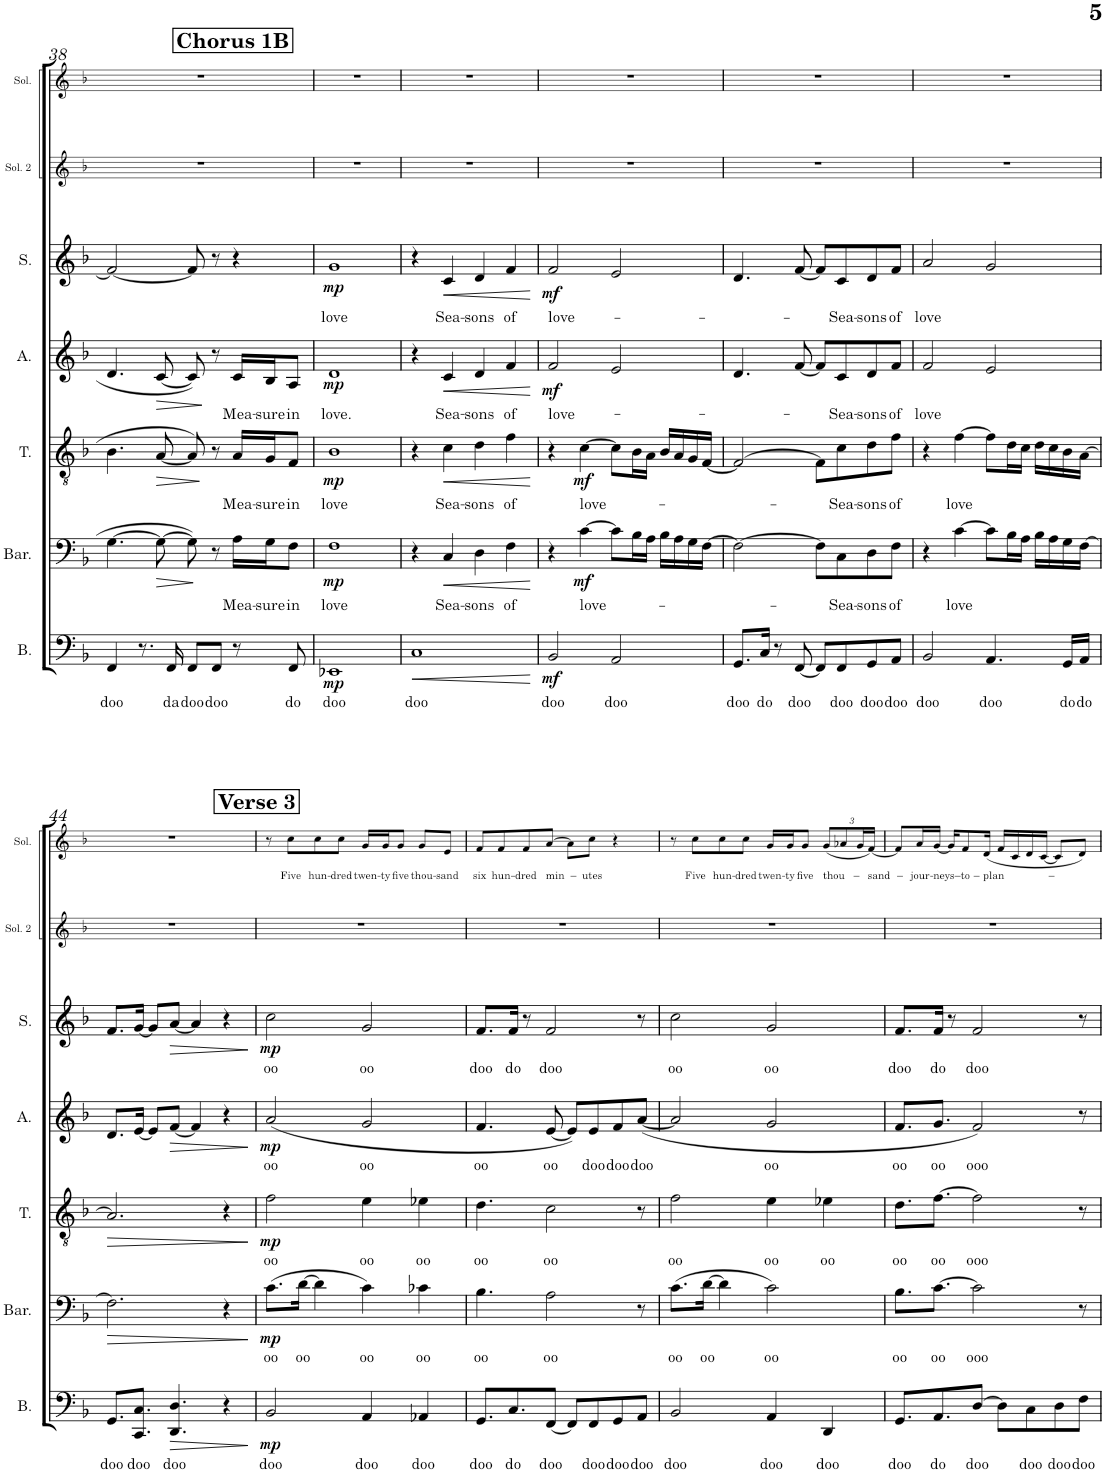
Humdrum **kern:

**kern	**text	**dynam	**kern	**text	**dynam	**kern	**text	**dynam	**kern	**text	**dynam	**kern	**text	**dynam	**kern	**kern	**text
*part7	*part7	*part7	*part6	*part6	*part6	*part5	*part5	*part5	*part4	*part4	*part4	*part3	*part3	*part3	*part2	*part1	*part1
*staff7	*staff7	*staff7	*staff6	*staff6	*staff6	*staff5	*staff5	*staff5	*staff4	*staff4	*staff4	*staff3	*staff3	*staff3	*staff2	*staff1	*staff1
*I"Bass	*	*	*I"Baritone	*	*	*I"Tenor	*	*	*I"Alto	*	*	*I"Soprano	*	*	*I"Solo 2	*I"Solo	*
*I'B.	*	*	*I'Bar.	*	*	*I'T.	*	*	*I'A.	*	*	*I'S.	*	*	*I'Sol. 2	*I'Sol.	*
!!LO:PB:g=z
*clefF4	*	*	*clefF4	*	*	*clefGv2	*	*	*clefG2	*	*	*clefG2	*	*	*clefG2	*clefG2	*
*k[b-]	*	*	*k[b-]	*	*	*k[b-]	*	*	*k[b-]	*	*	*k[b-]	*	*	*k[b-]	*k[b-]	*
*M4/4	*	*	*M4/4	*	*	*M4/4	*	*	*M4/4	*	*	*M4/4	*	*	*M4/4	*M4/4	*
!!LO:REH:place=s1:a:B:cj:fs=14:t=Chorus 1B:qo=3
=38	=38	=38	=38	=38	=38	=38	=38	=38	=38	=38	=38	=38	=38	=38	=38	=38	=38
!	!LO:LY:b	!	!	!	!	!	!	!	!	!	!	!	!	!	!	!	!
4FF/	doo	.	[4.G\	.	.	4.B-\	.	.	4.d/	.	.	2f/_	.	.	1r	1r	.
8.r	.	.	.	.	.	.	.	.	.	.	.	.	.	.	.	.	.
!	!	!	!	!	!LO:HP:b	!	!	!LO:HP:b	!	!	!LO:HP:b	!	!	!	!	!	!
.	.	.	8G\_	.	>	[8A/	.	>	[8c/	.	>	.	.	.	.	.	.
!	!LO:LY:b	!	!	!	!	!	!	!	!	!	!	!	!	!	!	!	!
16FF/	da	.	.	.	.	.	.	.	.	.	.	.	.	.	.	.	.
!	!LO:LY:b	!	!	!	!	!	!	!	!	!	!	!	!	!	!	!	!
8FF/L	doo	.	8G\]	.	.	8A/]	.	.	8c/]	.	.	8f/]	.	.	.	.	.
!	!LO:LY:b	!	!	!	!	!	!	!	!	!	!	!	!	!	!	!	!
8FF/J	doo	.	8r	.	]	8r	.	]	8r	.	]	8r	.	.	.	.	.
!	!	!	!	!LO:LY:b	!	!	!LO:LY:b	!	!	!LO:LY:b	!	!	!	!	!	!	!
8r	.	.	16A\LL	Mea-	.	16A/LL	Mea-	.	16c/LL	-Mea-	.	4r	.	.	.	.	.
!	!	!	!	!LO:LY:b	!	!	!LO:LY:b	!	!	!LO:LY:b	!	!	!	!	!	!	!
.	.	.	16G\J	-sure	.	16G/J	-sure	.	16B-/J	-sure	.	.	.	.	.	.	.
!	!LO:LY:b	!	!	!LO:LY:b	!	!	!LO:LY:b	!	!	!LO:LY:b	!	!	!	!	!	!	!
8FF/	do	.	8F\J	in	.	8F/J	in	.	8A/J	in	.	.	.	.	.	.	.
=39	=39	=39	=39	=39	=39	=39	=39	=39	=39	=39	=39	=39	=39	=39	=39	=39	=39
!	!LO:LY:b	!LO:DY:b	!	!LO:LY:b	!LO:DY:b	!	!LO:LY:b	!LO:DY:b	!	!LO:LY:b	!LO:DY:b	!	!LO:LY:b	!LO:DY:b	!	!	!
1EE-X	doo	mp	1F	love	mp	1B-	love	mp	1d	love.	mp	1g	love	mp	1r	1r	.
=40	=40	=40	=40	=40	=40	=40	=40	=40	=40	=40	=40	=40	=40	=40	=40	=40	=40
!	!LO:LY:b	!LO:HP:b	!	!	!	!	!	!	!	!	!	!	!	!	!	!	!
1C	doo	<	4r	.	.	4r	.	.	4r	.	.	4r	.	.	1r	1r	.
!	!	!	!	!LO:LY:b	!LO:HP:b	!	!LO:LY:b	!LO:HP:b	!	!LO:LY:b	!LO:HP:b	!	!LO:LY:b	!LO:HP:b	!	!	!
.	.	.	4C/	Sea-	<	4c\	Sea-	<	4c/	Sea-	<	4c/	Sea-	<	.	.	.
!	!	!	!	!LO:LY:b	!	!	!LO:LY:b	!	!	!LO:LY:b	!	!	!LO:LY:b	!	!	!	!
.	.	.	4D\	-sons	.	4d\	-sons	.	4d/	-sons	.	4d/	-sons	.	.	.	.
!	!	!	!	!LO:LY:b	!	!	!LO:LY:b	!	!	!LO:LY:b	!	!	!LO:LY:b	!	!	!	!
.	.	.	4F\	of	.	4f\	of	.	4f/	of	.	4f/	of	.	.	.	.
.	.	[	.	.	[	.	.	[	.	.	[	.	.	[	.	.	.
=41	=41	=41	=41	=41	=41	=41	=41	=41	=41	=41	=41	=41	=41	=41	=41	=41	=41
!	!LO:LY:b	!LO:DY:b	!	!	!	!	!	!	!	!LO:LY:b	!LO:DY:b	!	!LO:LY:b	!LO:DY:b	!	!	!
2BB-/	doo	mf	4r	.	.	4r	.	.	2f/	love-	mf	2f/	love-	mf	1r	1r	.
!	!	!	!	!LO:LY:b	!LO:DY:b	!	!LO:LY:b	!LO:DY:b	!	!	!	!	!	!	!	!	!
.	.	.	[4c\	love-	mf	[4c\	love-	mf	.	.	.	.	.	.	.	.	.
!	!LO:LY:b	!	!	!	!	!	!	!	!	!	!	!	!	!	!	!	!
2AA/	doo	.	8c\L]	.	.	8c\L]	.	.	2e/	.	.	2e/	.	.	.	.	.
.	.	.	16B-\L	.	.	16B-\L	.	.	.	.	.	.	.	.	.	.	.
.	.	.	16A\JJ	.	.	16A\JJ	.	.	.	.	.	.	.	.	.	.	.
.	.	.	16B-\LL	.	.	16B-/LL	.	.	.	.	.	.	.	.	.	.	.
.	.	.	16A\	.	.	16A/	.	.	.	.	.	.	.	.	.	.	.
.	.	.	16G\	.	.	16G/	.	.	.	.	.	.	.	.	.	.	.
.	.	.	[16F\JJ	.	.	[16F/JJ	.	.	.	.	.	.	.	.	.	.	.
=42	=42	=42	=42	=42	=42	=42	=42	=42	=42	=42	=42	=42	=42	=42	=42	=42	=42
!	!LO:LY:b	!	!	!	!	!	!	!	!	!	!	!	!	!	!	!	!
8.GG/L	doo	.	2F\_	.	.	2F/_	.	.	4.d/	.	.	4.d/	.	.	1r	1r	.
!	!LO:LY:b	!	!	!	!	!	!	!	!	!	!	!	!	!	!	!	!
16C/Jk	do	.	.	.	.	.	.	.	.	.	.	.	.	.	.	.	.
8r	.	.	.	.	.	.	.	.	.	.	.	.	.	.	.	.	.
!	!LO:LY:b	!	!	!	!	!	!	!	!	!	!	!	!	!	!	!	!
[8FF/	doo	.	.	.	.	.	.	.	[8f/	.	.	[8f/	.	.	.	.	.
8FF/L]	.	.	8F\L]	.	.	8F\L]	.	.	8f/L]	.	.	8f/L]	.	.	.	.	.
!	!LO:LY:b	!	!	!LO:LY:b	!	!	!LO:LY:b	!	!	!LO:LY:b	!	!	!LO:LY:b	!	!	!	!
8FF/	doo	.	8C\	-Sea-	.	8c\	-Sea-	.	8c/	-Sea-	.	8c/	-Sea-	.	.	.	.
!	!LO:LY:b	!	!	!LO:LY:b	!	!	!LO:LY:b	!	!	!LO:LY:b	!	!	!LO:LY:b	!	!	!	!
8GG/	doo	.	8D\	-sons	.	8d\	-sons	.	8d/	-sons	.	8d/	-sons	.	.	.	.
!	!LO:LY:b	!	!	!LO:LY:b	!	!	!LO:LY:b	!	!	!LO:LY:b	!	!	!LO:LY:b	!	!	!	!
8AA/J	doo	.	8F\J	of	.	8f\J	of	.	8f/J	of	.	8f/J	of	.	.	.	.
=43	=43	=43	=43	=43	=43	=43	=43	=43	=43	=43	=43	=43	=43	=43	=43	=43	=43
!	!LO:LY:b	!	!	!	!	!	!	!	!	!LO:LY:b	!	!	!LO:LY:b	!	!	!	!
2BB-/	doo	.	4r	.	.	4r	.	.	2f/	love	.	2a/	love	.	1r	1r	.
!	!	!	!	!LO:LY:b	!	!	!LO:LY:b	!	!	!	!	!	!	!	!	!	!
.	.	.	[4c\	love	.	[4f\	love	.	.	.	.	.	.	.	.	.	.
!	!LO:LY:b	!	!	!	!	!	!	!	!	!	!	!	!	!	!	!	!
4.AA/	doo	.	8c\L]	.	.	8f\L]	.	.	2e/	.	.	2g/	.	.	.	.	.
.	.	.	16B-\L	.	.	16d\L	.	.	.	.	.	.	.	.	.	.	.
.	.	.	16A\JJ	.	.	16c\JJ	.	.	.	.	.	.	.	.	.	.	.
.	.	.	16B-\LL	.	.	16d\LL	.	.	.	.	.	.	.	.	.	.	.
.	.	.	16A\	.	.	16c\	.	.	.	.	.	.	.	.	.	.	.
!	!LO:LY:b	!	!	!	!	!	!	!	!	!	!	!	!	!	!	!	!
16GG/LL	do	.	16G\	.	.	16B-\	.	.	.	.	.	.	.	.	.	.	.
!	!LO:LY:b	!	!	!	!	!	!	!	!	!	!	!	!	!	!	!	!
16AA/JJ	do	.	[16F\JJ	.	.	[16A\JJ	.	.	.	.	.	.	.	.	.	.	.
!!LO:LB:g=z
=44	=44	=44	=44	=44	=44	=44	=44	=44	=44	=44	=44	=44	=44	=44	=44	=44	=44
!	!LO:LY:b	!	!	!	!LO:HP:b	!	!	!LO:HP:b	!	!	!	!	!	!	!	!	!
8.GG/L	doo	.	2.F\]	.	>	2.A/]	.	>	8.d/L	.	.	8.f/L	.	.	1r	1r	.
!	!LO:LY:b	!	!	!	!	!	!	!	!	!	!	!	!	!	!	!	!
8.CC/ 8.C/J	doo	.	.	.	.	.	.	.	[16e/Jk	.	.	[16g/Jk	.	.	.	.	.
.	.	.	.	.	.	.	.	.	8e/L]	.	.	8g/L]	.	.	.	.	.
!	!LO:LY:b	!LO:HP:b	!	!	!	!	!	!	!	!	!LO:HP:b	!	!	!LO:HP:b	!	!	!
4.DD/ 4.D/	doo	>	.	.	.	.	.	.	[8f/J	.	>	[8a/J	.	>	.	.	.
.	.	.	.	.	.	.	.	.	4f/]	.	.	4a/]	.	.	.	.	.
4r	.	.	4r	.	.	4r	.	.	4r	.	.	4r	.	.	.	.	.
.	.	]	.	.	]	.	.	]	.	.	]	.	.	]	.	.	.
!!LO:REH:place=s1:a:B:cj:fs=14:t=Verse 3
=45	=45	=45	=45	=45	=45	=45	=45	=45	=45	=45	=45	=45	=45	=45	=45	=45	=45
!	!LO:LY:b	!LO:DY:b	!	!LO:LY:b	!LO:DY:b	!	!LO:LY:b	!LO:DY:b	!	!LO:LY:b	!LO:DY:b	!	!LO:LY:b	!LO:DY:b	!	!	!
2BB-/	doo	mp	(8.c\L	oo	mp	2f\	oo	mp	(2a/	oo	mp	2cc\	oo	mp	1r	8r	.
!	!	!	!	!	!	!	!	!	!	!	!	!	!	!	!	!	!LO:LY:b
.	.	.	.	.	.	.	.	.	.	.	.	.	.	.	.	8cc\L	Five
!	!	!	!	!LO:LY:b	!	!	!	!	!	!	!	!	!	!	!	!	!
.	.	.	[16d\Jk	oo	.	.	.	.	.	.	.	.	.	.	.	.	.
!	!	!	!	!	!	!	!	!	!	!	!	!	!	!	!	!	!LO:LY:b
.	.	.	4d\]	.	.	.	.	.	.	.	.	.	.	.	.	8cc\	hun-
!	!	!	!	!	!	!	!	!	!	!	!	!	!	!	!	!	!LO:LY:b
.	.	.	.	.	.	.	.	.	.	.	.	.	.	.	.	8cc\J	-dred
!	!LO:LY:b	!	!	!LO:LY:b	!	!	!LO:LY:b	!	!	!LO:LY:b	!	!	!LO:LY:b	!	!	!	!LO:LY:b
4AA/	doo	.	4c\)	oo	.	4e\	oo	.	2g/	oo	.	2g/	oo	.	.	16g/LL	twen-
!	!	!	!	!	!	!	!	!	!	!	!	!	!	!	!	!	!LO:LY:b
.	.	.	.	.	.	.	.	.	.	.	.	.	.	.	.	16g/J	-ty
!	!	!	!	!	!	!	!	!	!	!	!	!	!	!	!	!	!LO:LY:b
.	.	.	.	.	.	.	.	.	.	.	.	.	.	.	.	8g/J	five
!	!LO:LY:b	!	!	!LO:LY:b	!	!	!LO:LY:b	!	!	!	!	!	!	!	!	!	!LO:LY:b
4AA-X/	doo	.	4c-X\	oo	.	4e-X\	oo	.	.	.	.	.	.	.	.	8g/L	thou-
!	!	!	!	!	!	!	!	!	!	!	!	!	!	!	!	!	!LO:LY:b
.	.	.	.	.	.	.	.	.	.	.	.	.	.	.	.	8e/J	-sand
=46	=46	=46	=46	=46	=46	=46	=46	=46	=46	=46	=46	=46	=46	=46	=46	=46	=46
!	!LO:LY:b	!	!	!LO:LY:b	!	!	!LO:LY:b	!	!	!LO:LY:b	!	!	!LO:LY:b	!	!	!	!LO:LY:b
8.GG/L	doo	.	4.B-\	oo	.	4.d\	oo	.	4.f/	oo	.	8.f/L	doo	.	1r	8f/L	six
!	!	!	!	!	!	!	!	!	!	!	!	!	!	!	!	!	!LO:LY:b
.	.	.	.	.	.	.	.	.	.	.	.	.	.	.	.	8f/	hun-
!	!LO:LY:b	!	!	!	!	!	!	!	!	!	!	!	!LO:LY:b	!	!	!	!
8.C/	do	.	.	.	.	.	.	.	.	.	.	16f/Jk	do	.	.	.	.
!	!	!	!	!	!	!	!	!	!	!	!	!	!	!	!	!	!LO:LY:b
.	.	.	.	.	.	.	.	.	.	.	.	8r	.	.	.	8f/	-dred
!	!LO:LY:b	!	!	!LO:LY:b	!	!	!LO:LY:b	!	!	!LO:LY:b	!	!	!LO:LY:b	!	!	!	!LO:LY:b
[8FF/J	doo	.	2A\	oo	.	2c\	oo	.	[8e/	oo	.	2f/	doo	.	.	[8a/J	min-
8FF/L]	.	.	.	.	.	.	.	.	8e/L])	.	.	.	.	.	.	8a\L]	.
!	!LO:LY:b	!	!	!	!	!	!	!	!	!LO:LY:b	!	!	!	!	!	!	!LO:LY:b
8FF/	doo	.	.	.	.	.	.	.	8e/	doo	.	.	.	.	.	8cc\J	-utes
!	!LO:LY:b	!	!	!	!	!	!	!	!	!LO:LY:b	!	!	!	!	!	!	!
8GG/	doo	.	.	.	.	.	.	.	8f/	doo	.	.	.	.	.	4r	.
!	!LO:LY:b	!	!	!	!	!	!	!	!	!LO:LY:b	!	!	!	!	!	!	!
8AA/J	doo	.	8r	.	.	8r	.	.	([8a/J	doo	.	8r	.	.	.	.	.
=47	=47	=47	=47	=47	=47	=47	=47	=47	=47	=47	=47	=47	=47	=47	=47	=47	=47
!	!LO:LY:b	!	!	!LO:LY:b	!	!	!LO:LY:b	!	!	!	!	!	!LO:LY:b	!	!	!	!
2BB-/	doo	.	(8.c\L	oo	.	2f\	oo	.	2a/]	.	.	2cc\	oo	.	1r	8r	.
!	!	!	!	!	!	!	!	!	!	!	!	!	!	!	!	!	!LO:LY:b
.	.	.	.	.	.	.	.	.	.	.	.	.	.	.	.	8cc\L	Five
!	!	!	!	!LO:LY:b	!	!	!	!	!	!	!	!	!	!	!	!	!
.	.	.	[16d\Jk	oo	.	.	.	.	.	.	.	.	.	.	.	.	.
!	!	!	!	!	!	!	!	!	!	!	!	!	!	!	!	!	!LO:LY:b
.	.	.	4d\]	.	.	.	.	.	.	.	.	.	.	.	.	8cc\	hun-
!	!	!	!	!	!	!	!	!	!	!	!	!	!	!	!	!	!LO:LY:b
.	.	.	.	.	.	.	.	.	.	.	.	.	.	.	.	8cc\J	-dred
!	!LO:LY:b	!	!	!LO:LY:b	!	!	!LO:LY:b	!	!	!LO:LY:b	!	!	!LO:LY:b	!	!	!	!LO:LY:b
4AA/	doo	.	2c\)	oo	.	4e\	oo	.	2g/	oo	.	2g/	oo	.	.	16g/LL	twen-
!	!	!	!	!	!	!	!	!	!	!	!	!	!	!	!	!	!LO:LY:b
.	.	.	.	.	.	.	.	.	.	.	.	.	.	.	.	16g/J	-ty
!	!	!	!	!	!	!	!	!	!	!	!	!	!	!	!	!	!LO:LY:b
.	.	.	.	.	.	.	.	.	.	.	.	.	.	.	.	8g/J	five
!	!LO:LY:b	!	!	!	!	!	!LO:LY:b	!	!	!	!	!	!	!	!	!	!
*	*	*	*	*	*	*	*	*	*	*	*	*	*	*	*	*Xbrackettup	*
!	!	!	!	!	!	!	!	!	!	!	!	!	!	!	!	!	!LO:LY:b
4DD/	doo	.	.	.	.	4e-X\	oo	.	.	.	.	.	.	.	.	(12g/L	thou-
.	.	.	.	.	.	.	.	.	.	.	.	.	.	.	.	12a-X/	.
.	.	.	.	.	.	.	.	.	.	.	.	.	.	.	.	24g/L	.
!	!	!	!	!	!	!	!	!	!	!	!	!	!	!	!	!	!LO:LY:b
.	.	.	.	.	.	.	.	.	.	.	.	.	.	.	.	[24f/JJ)	-sand-
=48	=48	=48	=48	=48	=48	=48	=48	=48	=48	=48	=48	=48	=48	=48	=48	=48	=48
!	!LO:LY:b	!	!	!LO:LY:b	!	!	!LO:LY:b	!	!	!LO:LY:b	!	!	!LO:LY:b	!	!	!	!
8.GG/L	doo	.	8.B-\L	oo	.	8.d\L	oo	.	8.f/L	oo	.	8.f/L	doo	.	1r	8f/L]	.
!	!	!	!	!	!	!	!	!	!	!	!	!	!	!	!	!	!LO:LY:b
.	.	.	.	.	.	.	.	.	.	.	.	.	.	.	.	16a/L	-jour-
!	!LO:LY:b	!	!	!LO:LY:b	!	!	!LO:LY:b	!	!	!LO:LY:b	!	!	!LO:LY:b	!	!	!	!LO:LY:b
8.AA/	do	.	[8.c\J	oo	.	[8.f\J	oo	.	8.g/J	oo	.	16f/Jk	do	.	.	[16g/JJ	-neys-
.	.	.	.	.	.	.	.	.	.	.	.	8r	.	.	.	16g/KL]	.
!	!	!	!	!	!	!	!	!	!	!	!	!	!	!	!	!	!LO:LY:b
.	.	.	.	.	.	.	.	.	.	.	.	.	.	.	.	8f/	-to-
!	!LO:LY:b	!	!	!LO:LY:b	!	!	!LO:LY:b	!	!	!LO:LY:b	!	!	!LO:LY:b	!	!	!	!
[8D/J	doo	.	2c\]	ooo	.	2f\]	ooo	.	2f/)	ooo	.	2f/	doo	.	.	.	.
!	!	!	!	!	!	!	!	!	!	!	!	!	!	!	!	!	!LO:LY:b
.	.	.	.	.	.	.	.	.	.	.	.	.	.	.	.	(16d/Jk	-plan-
8D\L]	.	.	.	.	.	.	.	.	.	.	.	.	.	.	.	16f/LL	.
.	.	.	.	.	.	.	.	.	.	.	.	.	.	.	.	16c/	.
!	!LO:LY:b	!	!	!	!	!	!	!	!	!	!	!	!	!	!	!	!
8C\	doo	.	.	.	.	.	.	.	.	.	.	.	.	.	.	16d/	.
.	.	.	.	.	.	.	.	.	.	.	.	.	.	.	.	[16c/JJ	.
!	!LO:LY:b	!	!	!	!	!	!	!	!	!	!	!	!	!	!	!	!
8D\	doo	.	.	.	.	.	.	.	.	.	.	.	.	.	.	8c/L]	.
!	!LO:LY:b	!	!	!	!	!	!	!	!	!	!	!	!	!	!	!	!
8F\J	doo	.	8r	.	.	8r	.	.	8r	.	.	8r	.	.	.	8d/J)	.
=	=	=	=	=	=	=	=	=	=	=	=	=	=	=	=	=	=
*-	*-	*-	*-	*-	*-	*-	*-	*-	*-	*-	*-	*-	*-	*-	*-	*-	*-
